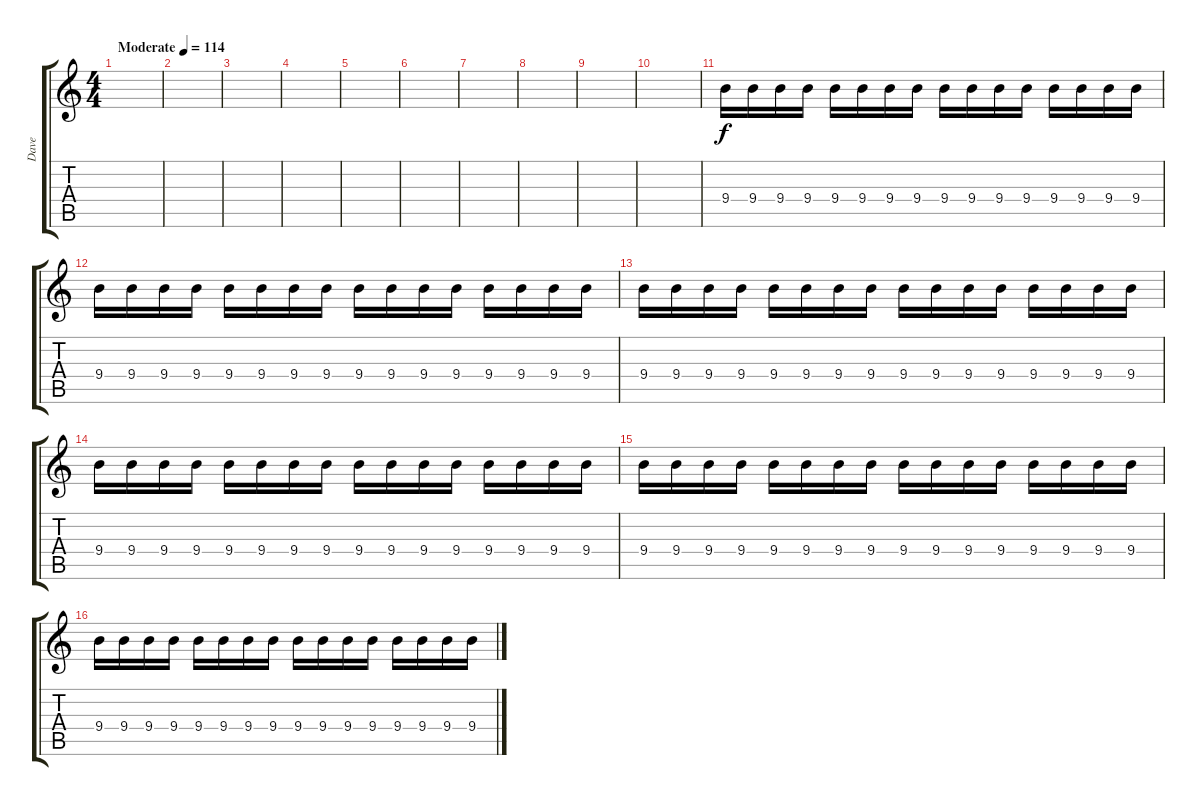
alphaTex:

\track ("Dave" "Dave") {instrument overdrivenguitar}
\staff {score tabs}
\tuning (E4 B3 G3 D3 A2 E2) {hide}
\ts (4 4)
\tempo (114 "Moderate")
\clef g2
\ks c
|
|
|
|
|
|
|
|
|
|
9.4.16 9.4.16 9.4.16 9.4.16 9.4.16 9.4.16 9.4.16 9.4.16 9.4.16 9.4.16 9.4.16 9.4.16 9.4.16 9.4.16 9.4.16 9.4.16 |
9.4.16 9.4.16 9.4.16 9.4.16 9.4.16 9.4.16 9.4.16 9.4.16 9.4.16 9.4.16 9.4.16 9.4.16 9.4.16 9.4.16 9.4.16 9.4.16 |
9.4.16 9.4.16 9.4.16 9.4.16 9.4.16 9.4.16 9.4.16 9.4.16 9.4.16 9.4.16 9.4.16 9.4.16 9.4.16 9.4.16 9.4.16 9.4.16 |
9.4.16 9.4.16 9.4.16 9.4.16 9.4.16 9.4.16 9.4.16 9.4.16 9.4.16 9.4.16 9.4.16 9.4.16 9.4.16 9.4.16 9.4.16 9.4.16 |
9.4.16 9.4.16 9.4.16 9.4.16 9.4.16 9.4.16 9.4.16 9.4.16 9.4.16 9.4.16 9.4.16 9.4.16 9.4.16 9.4.16 9.4.16 9.4.16 |
9.4.16 9.4.16 9.4.16 9.4.16 9.4.16 9.4.16 9.4.16 9.4.16 9.4.16 9.4.16 9.4.16 9.4.16 9.4.16 9.4.16 9.4.16 9.4.16
